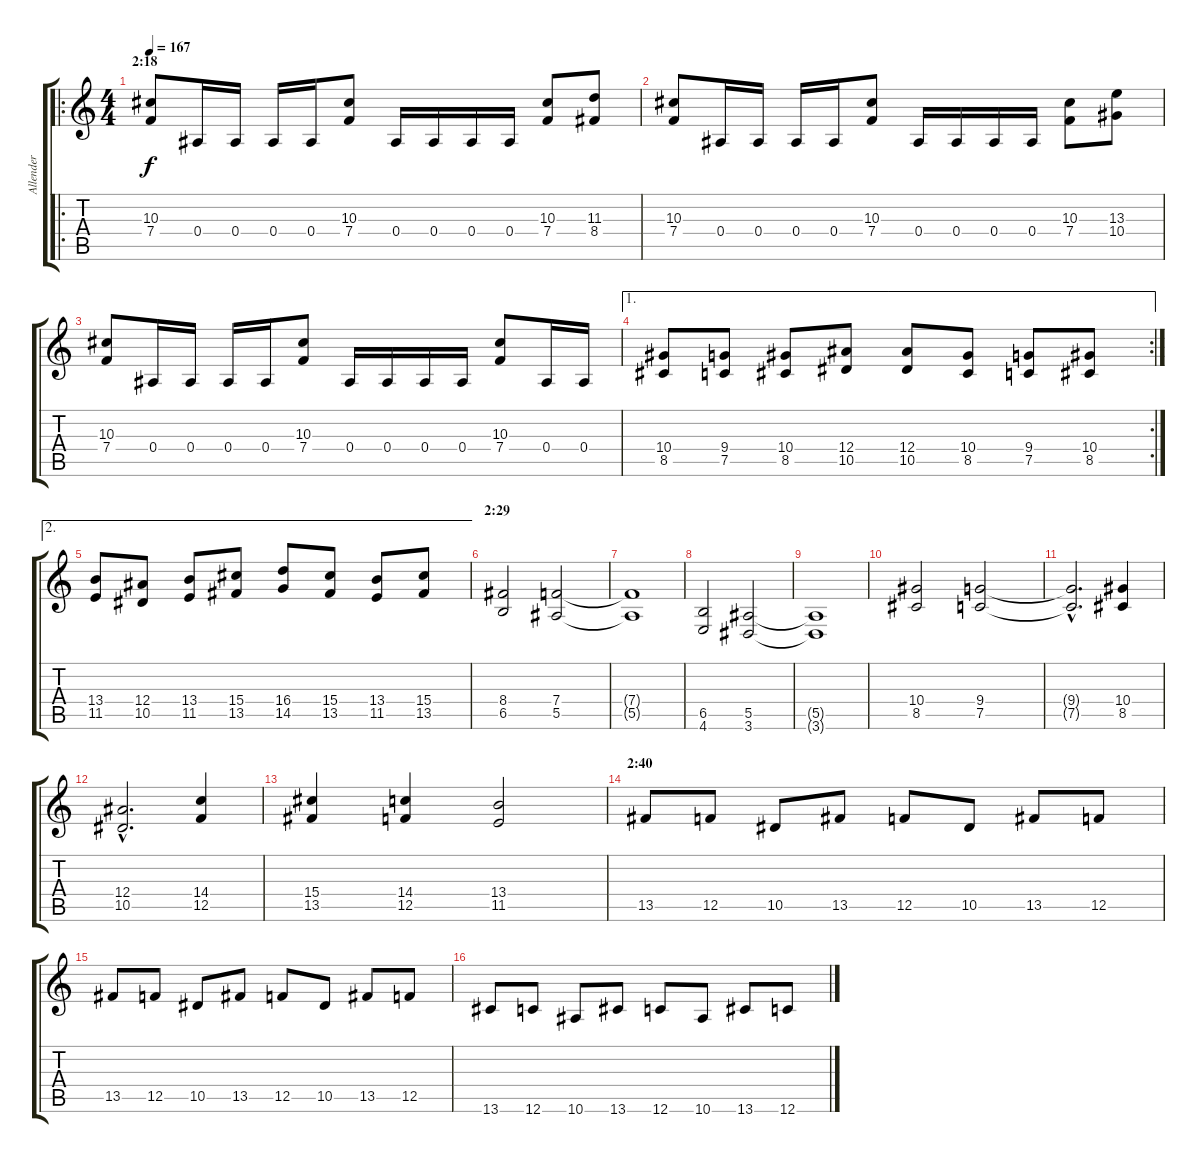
\track ("Allender" "Allender") {instrument distortionguitar}
\staff {score tabs}
\tuning (C4 G3 Eb3 Bb2 F2 C2) {hide}
\ro
\ts (4 4)
\section ("" "2:18")
\tempo 167
\clef g2
\ks c
(10.3 7.4).8{dy f} 0.4.16 0.4.16 0.4.16 0.4.16 (10.3 7.4).8 0.4.16 0.4.16 0.4.16 0.4.16 (10.3 7.4).8 (11.3 8.4).8 |
(10.3 7.4).8 0.4.16 0.4.16 0.4.16 0.4.16 (10.3 7.4).8 0.4.16 0.4.16 0.4.16 0.4.16 (10.3 7.4).8 (13.3 10.4).8 |
(10.3 7.4).8 0.4.16 0.4.16 0.4.16 0.4.16 (10.3 7.4).8 0.4.16 0.4.16 0.4.16 0.4.16 (10.3 7.4).8 0.4.16 0.4.16 |
\ae 1
\rc 2
(10.4 8.5).8 (9.4 7.5).8 (10.4 8.5).8 (12.4 10.5).8 (12.4 10.5).8 (10.4 8.5).8 (9.4 7.5).8 (10.4 8.5).8 |
\ae 2
(13.4 11.5).8 (12.4 10.5).8 (13.4 11.5).8 (15.4 13.5).8 (16.4 14.5).8 (15.4 13.5).8 (13.4 11.5).8 (15.4 13.5).8 |
\section ("" "2:29")
(8.4 6.5).2 (7.4 5.5).2 |
(7.4{t} 5.5{t}).1 |
(6.5 4.6).2 (5.5 3.6).2 |
(5.5{t} 3.6{t}).1 |
(10.4 8.5).2 (9.4 7.5).2 |
(9.4{hac t} 7.5{hac t}).2{d} (10.4 8.5).4 |
(12.4{hac} 10.5{hac}).2{d} (14.4 12.5).4 |
(15.4 13.5).4 (14.4 12.5).4 (13.4 11.5).2 |
\section ("" "2:40")
13.5.8 12.5.8 10.5.8 13.5.8 12.5.8 10.5.8 13.5.8 12.5.8 |
13.5.8 12.5.8 10.5.8 13.5.8 12.5.8 10.5.8 13.5.8 12.5.8 |
13.6.8 12.6.8 10.6.8 13.6.8 12.6.8 10.6.8 13.6.8 12.6.8
